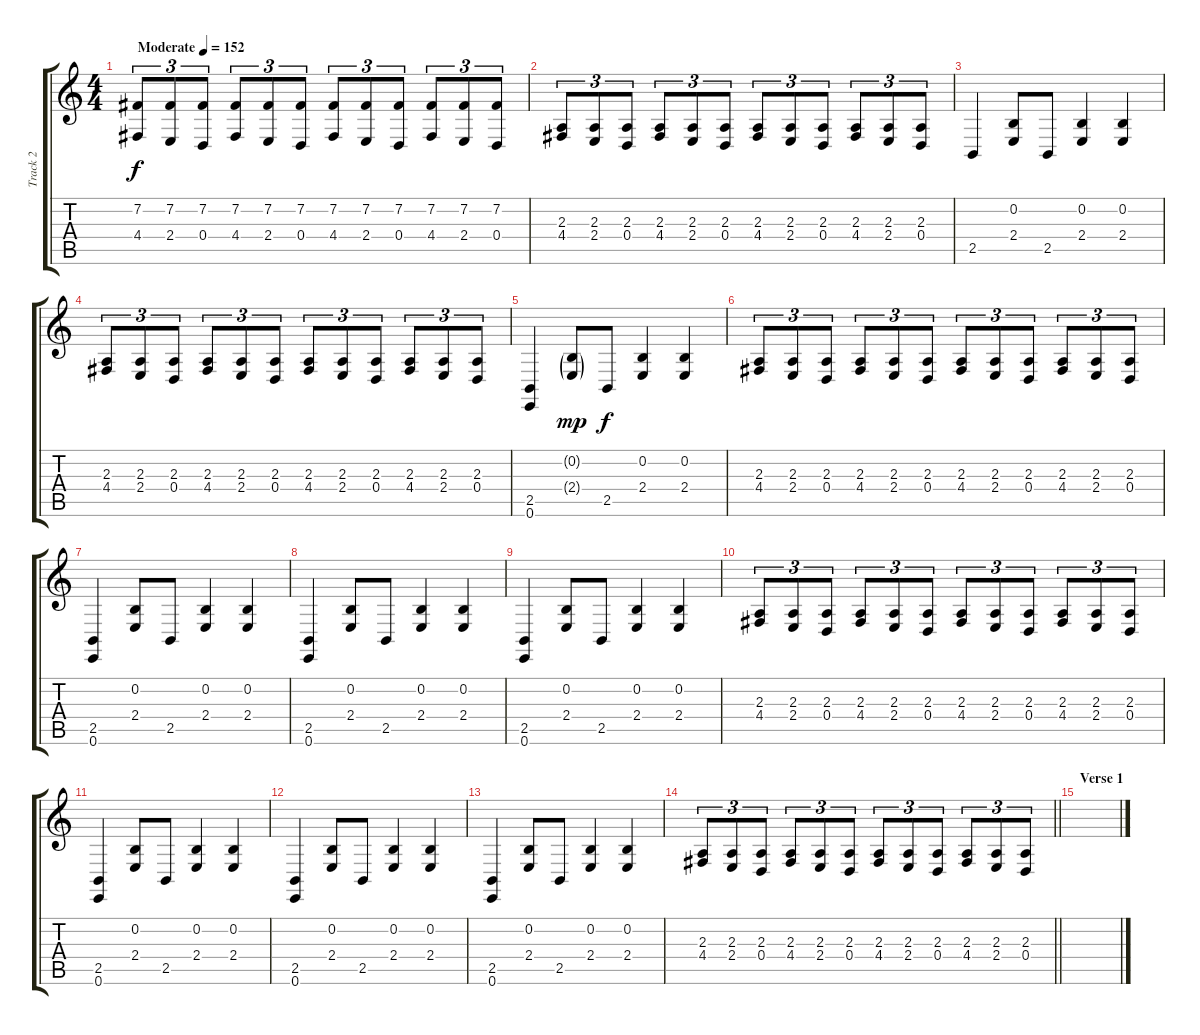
\track ("Track 2" "Track 2") {instrument melodictom}
\staff {score tabs}
\tuning (E4 B3 G3 D3 A2 E2) {hide}
\ts (4 4)
\tempo (152 "Moderate")
\clef g2
\ks c
(7.2 4.4).8{tu (3 2) dy f instrument melodictom} (7.2 2.4).8{tu (3 2)} (7.2 0.4).8{tu (3 2)} (7.2 4.4).8{tu (3 2)} (7.2 2.4).8{tu (3 2)} (7.2 0.4).8{tu (3 2)} (7.2 4.4).8{tu (3 2)} (7.2 2.4).8{tu (3 2)} (7.2 0.4).8{tu (3 2)} (7.2 4.4).8{tu (3 2)} (7.2 2.4).8{tu (3 2)} (7.2 0.4).8{tu (3 2)} |
(2.3 4.4).8{tu (3 2)} (2.3 2.4).8{tu (3 2)} (2.3 0.4).8{tu (3 2)} (2.3 4.4).8{tu (3 2)} (2.3 2.4).8{tu (3 2)} (2.3 0.4).8{tu (3 2)} (2.3 4.4).8{tu (3 2)} (2.3 2.4).8{tu (3 2)} (2.3 0.4).8{tu (3 2)} (2.3 4.4).8{tu (3 2)} (2.3 2.4).8{tu (3 2)} (2.3 0.4).8{tu (3 2)} |
2.5.4 (0.2 2.4).8 2.5.8 (0.2 2.4).4 (0.2 2.4).4 |
(2.3 4.4).8{tu (3 2)} (2.3 2.4).8{tu (3 2)} (2.3 0.4).8{tu (3 2)} (2.3 4.4).8{tu (3 2)} (2.3 2.4).8{tu (3 2)} (2.3 0.4).8{tu (3 2)} (2.3 4.4).8{tu (3 2)} (2.3 2.4).8{tu (3 2)} (2.3 0.4).8{tu (3 2)} (2.3 4.4).8{tu (3 2)} (2.3 2.4).8{tu (3 2)} (2.3 0.4).8{tu (3 2)} |
(2.5 0.6).4 (0.2{g} 2.4{g}).8{dy mp} 2.5.8{dy f} (0.2 2.4).4 (0.2 2.4).4 |
(2.3 4.4).8{tu (3 2)} (2.3 2.4).8{tu (3 2)} (2.3 0.4).8{tu (3 2)} (2.3 4.4).8{tu (3 2)} (2.3 2.4).8{tu (3 2)} (2.3 0.4).8{tu (3 2)} (2.3 4.4).8{tu (3 2)} (2.3 2.4).8{tu (3 2)} (2.3 0.4).8{tu (3 2)} (2.3 4.4).8{tu (3 2)} (2.3 2.4).8{tu (3 2)} (2.3 0.4).8{tu (3 2)} |
(2.5 0.6).4 (0.2 2.4).8 2.5.8 (0.2 2.4).4 (0.2 2.4).4 |
(2.5 0.6).4 (0.2 2.4).8 2.5.8 (0.2 2.4).4 (0.2 2.4).4 |
(2.5 0.6).4 (0.2 2.4).8 2.5.8 (0.2 2.4).4 (0.2 2.4).4 |
(2.3 4.4).8{tu (3 2)} (2.3 2.4).8{tu (3 2)} (2.3 0.4).8{tu (3 2)} (2.3 4.4).8{tu (3 2)} (2.3 2.4).8{tu (3 2)} (2.3 0.4).8{tu (3 2)} (2.3 4.4).8{tu (3 2)} (2.3 2.4).8{tu (3 2)} (2.3 0.4).8{tu (3 2)} (2.3 4.4).8{tu (3 2)} (2.3 2.4).8{tu (3 2)} (2.3 0.4).8{tu (3 2)} |
(2.5 0.6).4 (0.2 2.4).8 2.5.8 (0.2 2.4).4 (0.2 2.4).4 |
(2.5 0.6).4 (0.2 2.4).8 2.5.8 (0.2 2.4).4 (0.2 2.4).4 |
(2.5 0.6).4 (0.2 2.4).8 2.5.8 (0.2 2.4).4 (0.2 2.4).4 |
\barLineRight lightlight
(2.3 4.4).8{tu (3 2)} (2.3 2.4).8{tu (3 2)} (2.3 0.4).8{tu (3 2)} (2.3 4.4).8{tu (3 2)} (2.3 2.4).8{tu (3 2)} (2.3 0.4).8{tu (3 2)} (2.3 4.4).8{tu (3 2)} (2.3 2.4).8{tu (3 2)} (2.3 0.4).8{tu (3 2)} (2.3 4.4).8{tu (3 2)} (2.3 2.4).8{tu (3 2)} (2.3 0.4).8{tu (3 2)} |
\section ("" "Verse 1")
